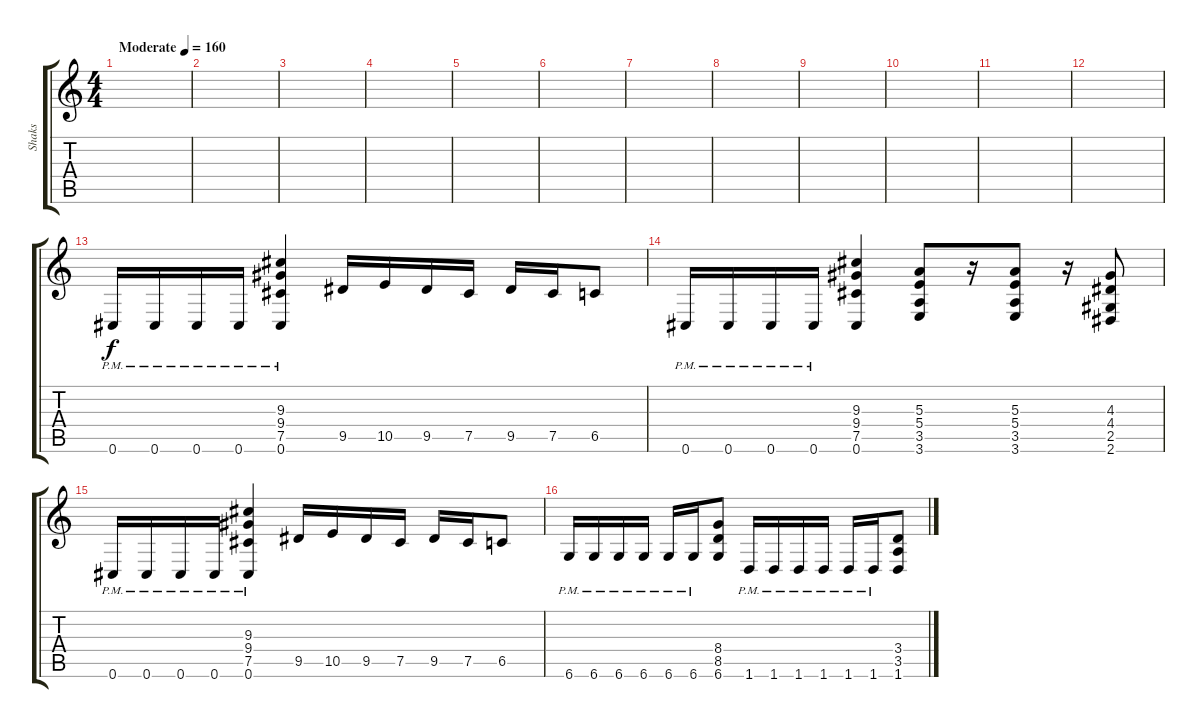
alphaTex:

\track ("Shaks" "Shaks") {instrument distortionguitar}
\staff {score tabs}
\tuning (Db4 Ab3 E3 B2 Gb2 Db2) {hide}
\ts (4 4)
\tempo (160 "Moderate")
\clef g2
\ks c
|
|
|
|
|
|
|
|
|
|
|
|
0.6{pm}.16{volume 16} 0.6{pm}.16 0.6{pm}.16 0.6{pm}.16 (9.3 9.4 7.5 0.6{pm}).4 9.5.16 10.5.16 9.5.16 7.5.16 9.5.16 7.5.16 6.5.8 |
0.6{pm}.16 0.6{pm}.16 0.6{pm}.16 0.6{pm}.16 (9.3 9.4 7.5 0.6).4 (5.3 5.4 3.5 3.6).8 r.16 (5.3 5.4 3.5 3.6).8 r.16 (4.3 4.4 2.5 2.6).8 |
0.6{pm}.16 0.6{pm}.16 0.6{pm}.16 0.6{pm}.16 (9.3 9.4 7.5 0.6{pm}).4 9.5.16 10.5.16 9.5.16 7.5.16 9.5.16 7.5.16 6.5.8 |
6.6{pm}.16 6.6{pm}.16 6.6{pm}.16 6.6{pm}.16 6.6{pm}.16 6.6{pm}.16 (8.4 8.5 6.6).8 1.6{pm}.16 1.6{pm}.16 1.6{pm}.16 1.6{pm}.16 1.6{pm}.16 1.6{pm}.16 (3.4 3.5 1.6).8
